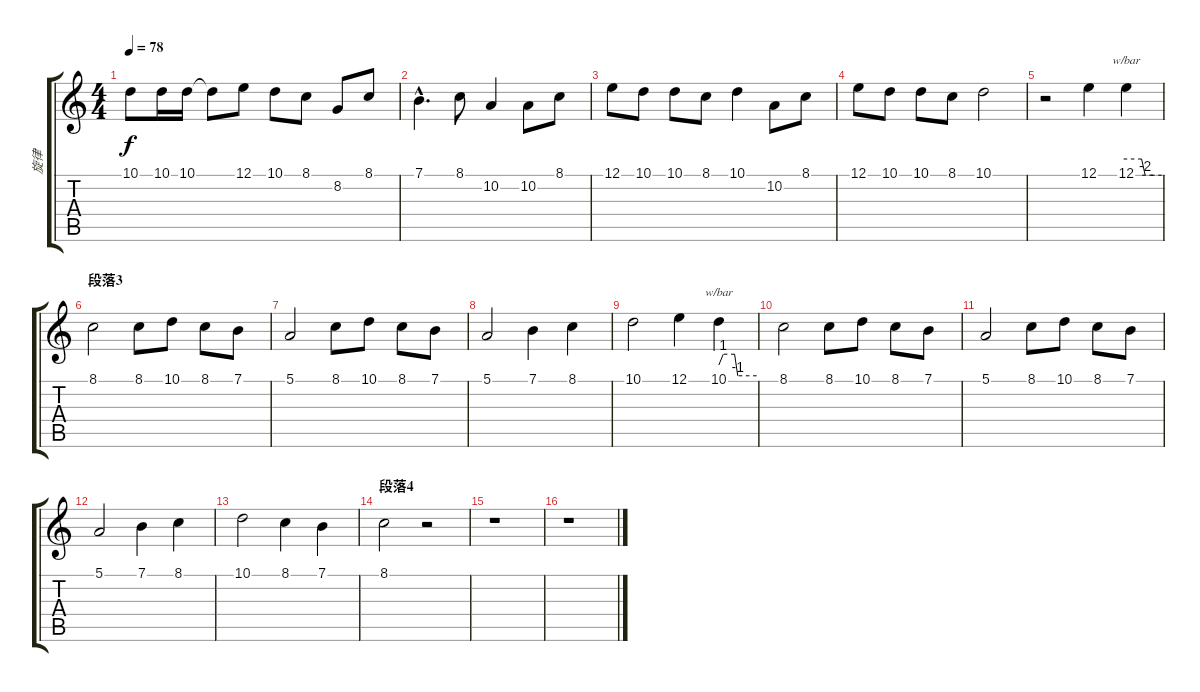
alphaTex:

\track ("旋律" "旋律") {instrument voiceoohs}
\staff {score tabs}
\tuning (E4 B3 G3 D3 A2 E2) {hide}
\ts (4 4)
\tempo 78
\clef g2
\ks c
10.1.8{dy f} 10.1.16 10.1.16 10.1{t}.8 12.1.8 10.1.8 8.1.8 8.2.8 8.1.8 |
7.1{hac}.4{d} 8.1.8 10.2.4 10.2.8 8.1.8 |
12.1.8 10.1.8 10.1.8 8.1.8 10.1.4 10.2.8 8.1.8 |
12.1.8 10.1.8 10.1.8 8.1.8 10.1.2 |
r.2 12.1.4 12.1.4{tbe (custom default 0 0 26 0 32 -8 45 -8 60 -8)} |
\section ("" "段落3")
8.1.2 8.1.8 10.1.8 8.1.8 7.1.8 |
5.1.2 8.1.8 10.1.8 8.1.8 7.1.8 |
5.1.2 7.1.4 8.1.4 |
10.1.2 12.1.4 10.1.4{tbe (custom default 0 0 7 4 25 4 30 -4 60 -4)} |
8.1.2 8.1.8 10.1.8 8.1.8 7.1.8 |
5.1.2 8.1.8 10.1.8 8.1.8 7.1.8 |
5.1.2 7.1.4 8.1.4 |
10.1.2 8.1.4 7.1.4 |
\section ("" "段落4")
8.1.2 r.2 |
r.1 |
r.1
